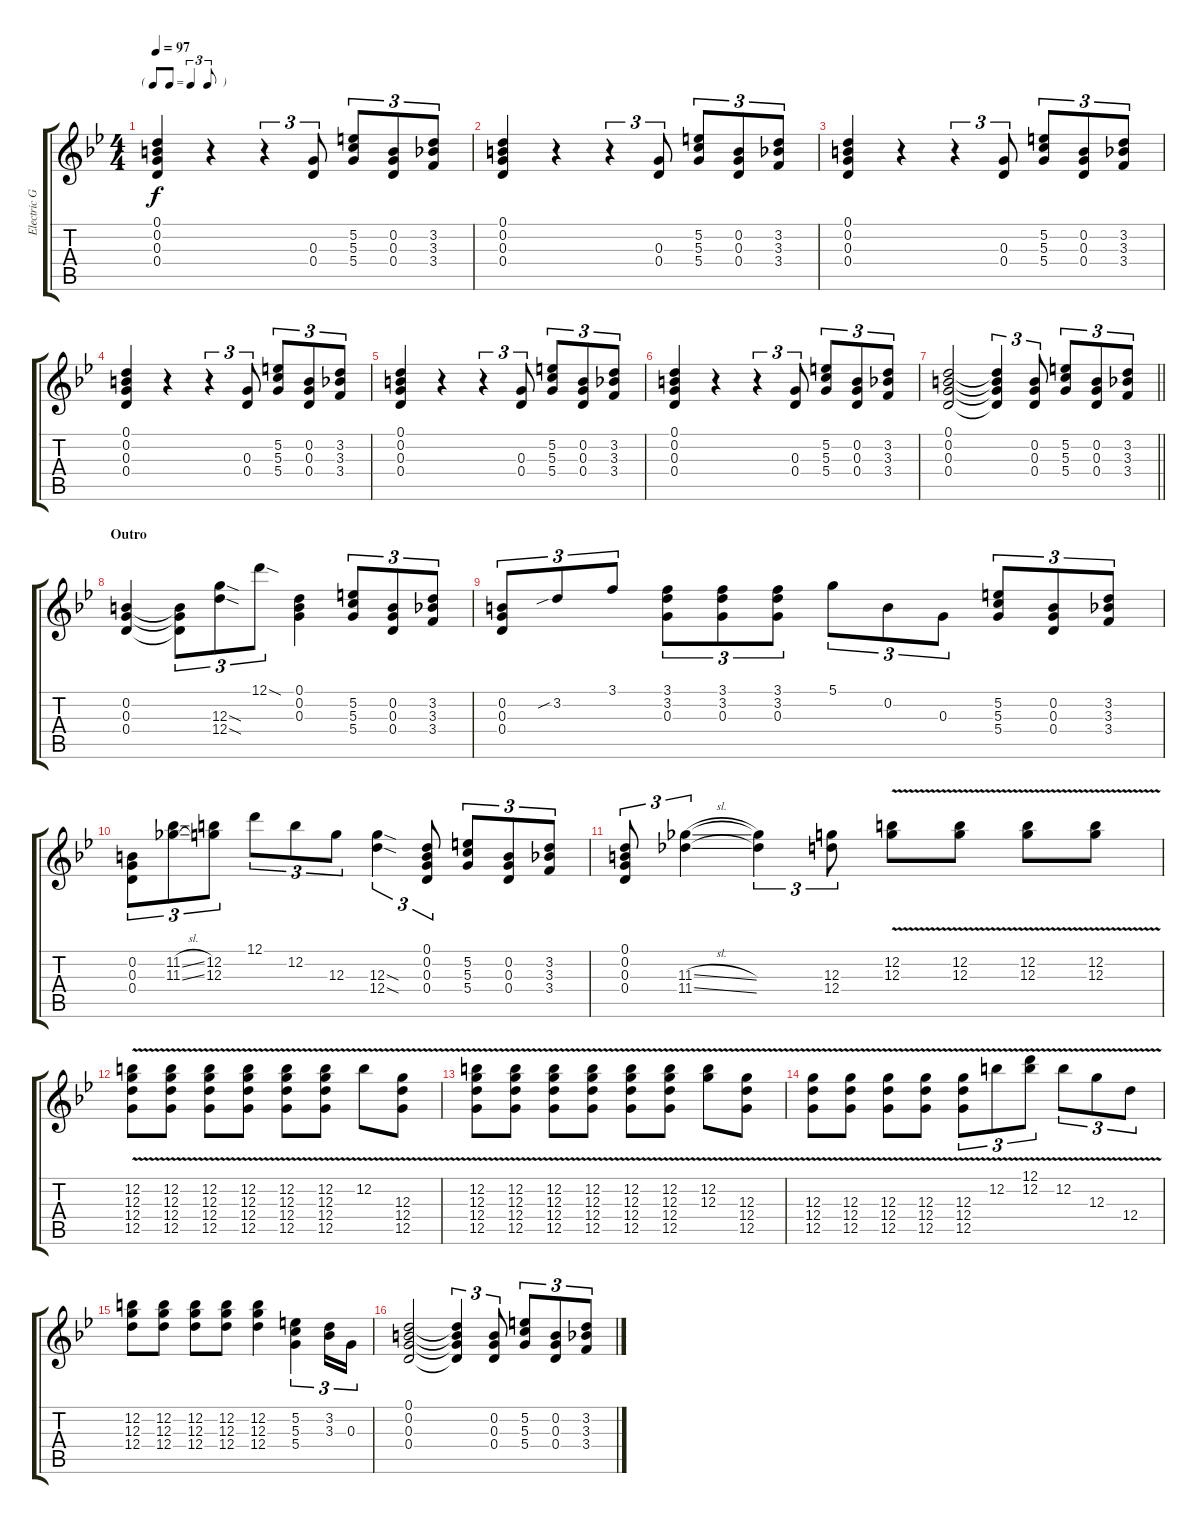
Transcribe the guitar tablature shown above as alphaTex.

\track ("Electric Guitar" "Electric G") {instrument electricguitarjazz}
\staff {score tabs}
\tuning (D4 B3 G3 D3 G2 D2) {hide}
\ts (4 4)
\tf triplet8th
\tempo 97
\clef g2
\ks bb
(0.1 0.2 0.3 0.4).4{dy f} r.4 r.4{tu (3 2)} (0.3 0.4).8{tu (3 2)} (5.2 5.3 5.4).8{tu (3 2)} (0.2 0.3 0.4).8{tu (3 2)} (3.2 3.3 3.4).8{tu (3 2)} |
(0.1 0.2 0.3 0.4).4 r.4 r.4{tu (3 2)} (0.3 0.4).8{tu (3 2)} (5.2 5.3 5.4).8{tu (3 2)} (0.2 0.3 0.4).8{tu (3 2)} (3.2 3.3 3.4).8{tu (3 2)} |
(0.1 0.2 0.3 0.4).4 r.4 r.4{tu (3 2)} (0.3 0.4).8{tu (3 2)} (5.2 5.3 5.4).8{tu (3 2)} (0.2 0.3 0.4).8{tu (3 2)} (3.2 3.3 3.4).8{tu (3 2)} |
(0.1 0.2 0.3 0.4).4 r.4 r.4{tu (3 2)} (0.3 0.4).8{tu (3 2)} (5.2 5.3 5.4).8{tu (3 2)} (0.2 0.3 0.4).8{tu (3 2)} (3.2 3.3 3.4).8{tu (3 2)} |
(0.1 0.2 0.3 0.4).4 r.4 r.4{tu (3 2)} (0.3 0.4).8{tu (3 2)} (5.2 5.3 5.4).8{tu (3 2)} (0.2 0.3 0.4).8{tu (3 2)} (3.2 3.3 3.4).8{tu (3 2)} |
(0.1 0.2 0.3 0.4).4 r.4 r.4{tu (3 2)} (0.3 0.4).8{tu (3 2)} (5.2 5.3 5.4).8{tu (3 2)} (0.2 0.3 0.4).8{tu (3 2)} (3.2 3.3 3.4).8{tu (3 2)} |
\barLineRight lightlight
(0.1 0.2 0.3 0.4).2 (0.1{t} 0.2{t} 0.3{t} 0.4{t}).4{tu (3 2)} (0.2 0.3 0.4).8{tu (3 2)} (5.2 5.3 5.4).8{tu (3 2)} (0.2 0.3 0.4).8{tu (3 2)} (3.2 3.3 3.4).8{tu (3 2)} |
\section ("" "Outro")
(0.2 0.3 0.4).4 (0.2{t} 0.3{t} 0.4{t}).8{tu (3 2)} (12.3{sod} 12.4{sod}).8{tu (3 2)} 12.1{sod}.8{tu (3 2)} (0.1 0.2 0.3).4 (5.2 5.3 5.4).8{tu (3 2)} (0.2 0.3 0.4).8{tu (3 2)} (3.2 3.3 3.4).8{tu (3 2)} |
(0.2 0.3 0.4).8{tu (3 2)} 3.2{sib}.8{tu (3 2)} 3.1.8{tu (3 2)} (3.1 3.2 0.3).8{tu (3 2)} (3.1 3.2 0.3).8{tu (3 2)} (3.1 3.2 0.3).8{tu (3 2)} 5.1.8{tu (3 2)} 0.2.8{tu (3 2)} 0.3.8{tu (3 2)} (5.2 5.3 5.4).8{tu (3 2)} (0.2 0.3 0.4).8{tu (3 2)} (3.2 3.3 3.4).8{tu (3 2)} |
(0.2 0.3 0.4).8{tu (3 2)} (11.2{sl} 11.3{sl}).8{tu (3 2)} (12.2 12.3).8{tu (3 2)} 12.1.8{tu (3 2)} 12.2.8{tu (3 2)} 12.3.8{tu (3 2)} (12.3{sod} 12.4{sod}).4{tu (3 2)} (0.1 0.2 0.3 0.4).8{tu (3 2)} (5.2 5.3 5.4).8{tu (3 2)} (0.2 0.3 0.4).8{tu (3 2)} (3.2 3.3 3.4).8{tu (3 2)} |
(0.1 0.2 0.3 0.4).8{tu (3 2)} (11.3{sl} 11.4{ss}).4{tu (3 2)} (11.3{t} 11.4{t}).4{tu (3 2)} (12.3 12.4).8{tu (3 2)} (12.2{v} 12.3{v}).8 (12.2{v} 12.3{v}).8 (12.2{v} 12.3{v}).8 (12.2{v} 12.3{v}).8 |
(12.2{v} 12.3{v} 12.4{v} 12.5{v}).8 (12.2{v} 12.3{v} 12.4{v} 12.5{v}).8 (12.2{v} 12.3{v} 12.4{v} 12.5{v}).8 (12.2{v} 12.3{v} 12.4{v} 12.5{v}).8 (12.2{v} 12.3{v} 12.4{v} 12.5{v}).8 (12.2{v} 12.3{v} 12.4{v} 12.5{v}).8 12.2{v}.8 (12.3{v} 12.4{v} 12.5{v}).8 |
(12.2{v} 12.3{v} 12.4{v} 12.5{v}).8 (12.2{v} 12.3{v} 12.4{v} 12.5{v}).8 (12.2{v} 12.3{v} 12.4{v} 12.5{v}).8 (12.2{v} 12.3{v} 12.4{v} 12.5{v}).8 (12.2{v} 12.3{v} 12.4{v} 12.5{v}).8 (12.2{v} 12.3{v} 12.4{v} 12.5{v}).8 (12.2{v} 12.3{v}).8 (12.3{v} 12.4{v} 12.5{v}).8 |
(12.3{v} 12.4{v} 12.5{v}).8 (12.3{v} 12.4{v} 12.5{v}).8 (12.3{v} 12.4{v} 12.5{v}).8 (12.3{v} 12.4{v} 12.5{v}).8 (12.3{v} 12.4 12.5).8{tu (3 2)} 12.2{v}.8{tu (3 2)} (12.1{v} 12.2{v}).8{tu (3 2)} 12.2{v}.8{tu (3 2)} 12.3{v}.8{tu (3 2)} 12.4{v}.8{tu (3 2)} |
(12.2 12.3 12.4).8 (12.2 12.3 12.4).8 (12.2 12.3 12.4).8 (12.2 12.3 12.4).8 (12.2 12.3 12.4).4 (5.2 5.3 5.4).4{tu (3 2)} (3.2 3.3).16{tu (3 2)} 0.3.16{tu (3 2)} |
(0.1 0.2 0.3 0.4).2 (0.1{t} 0.2{t} 0.3{t} 0.4{t}).4{tu (3 2)} (0.2 0.3 0.4).8{tu (3 2)} (5.2 5.3 5.4).8{tu (3 2)} (0.2 0.3 0.4).8{tu (3 2)} (3.2 3.3 3.4).8{tu (3 2)}
